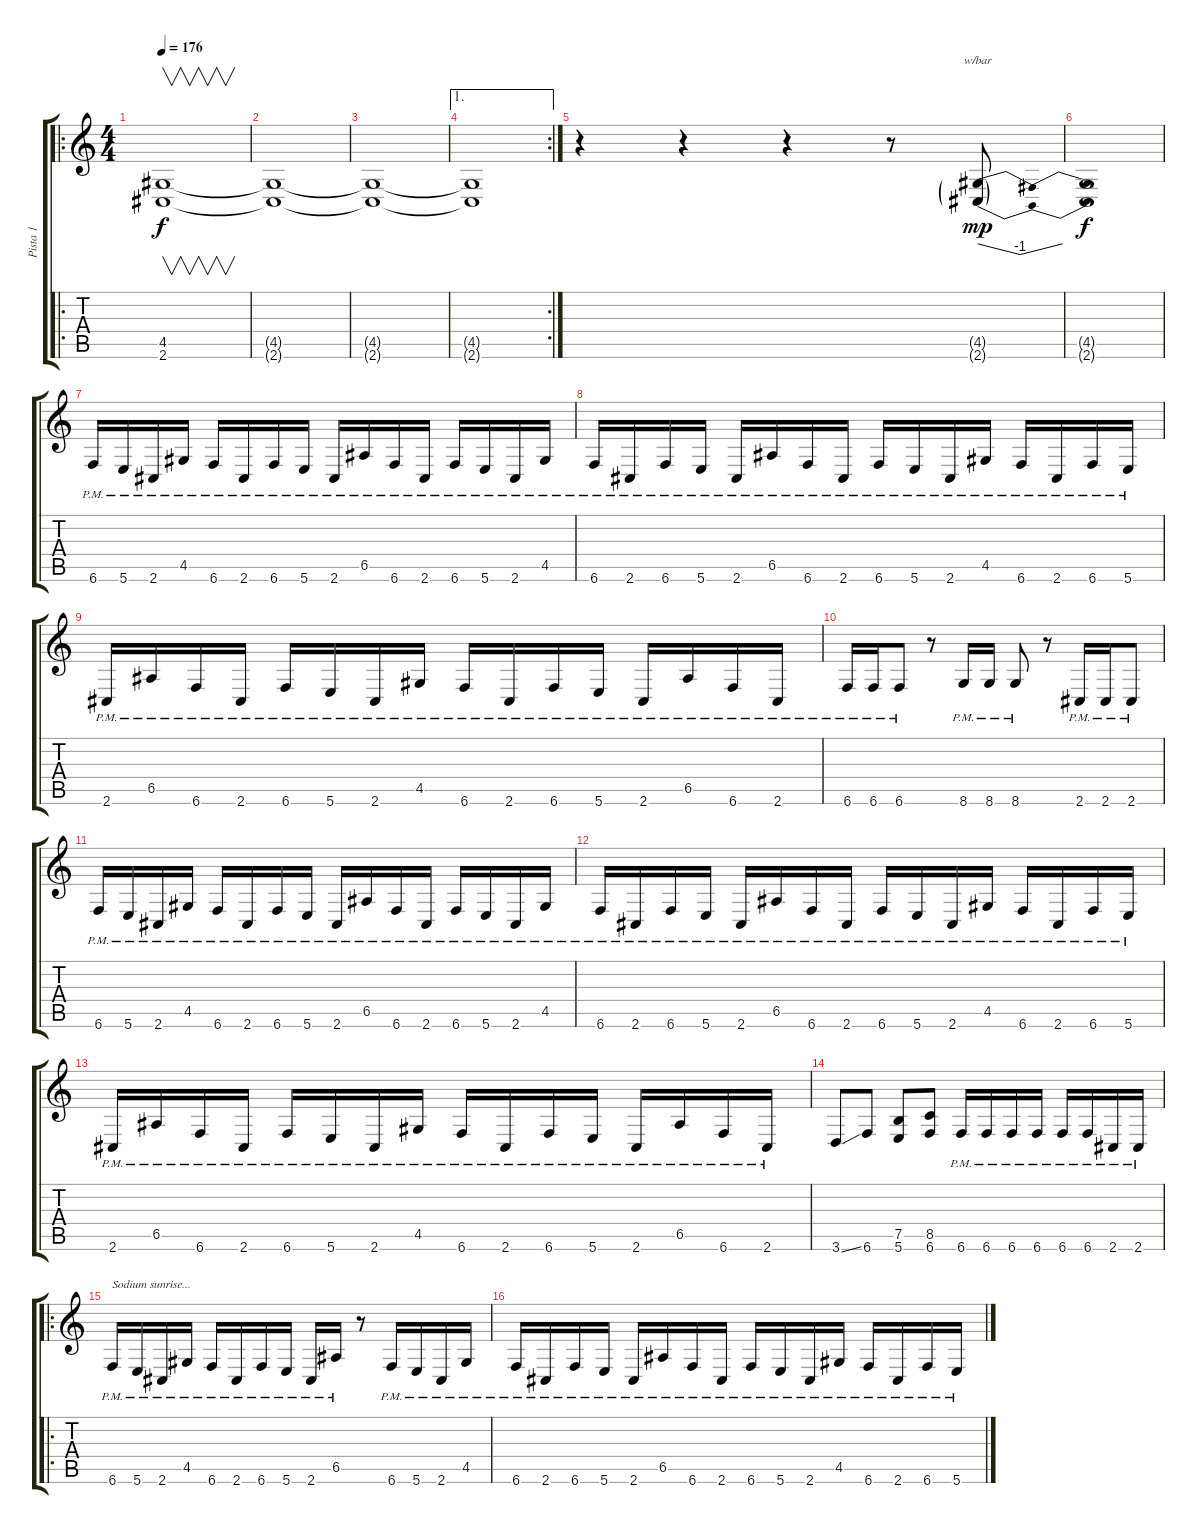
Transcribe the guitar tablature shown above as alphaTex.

\track ("Pista 1" "Pista 1") {instrument distortionguitar}
\staff {score tabs}
\tuning (B3 Gb3 D3 A2 E2 B1) {hide}
\ro
\ts (4 4)
\tempo 176
\clef g2
\ks c
(4.5 2.6).1{v dy f instrument distortionguitar} |
(4.5{t} 2.6{t}).1 |
(4.5{t} 2.6{t}).1 |
\ae 1
\rc 2
(4.5{t} 2.6{t}).1 |
r.4 r.4 r.4 r.8 (4.5{g} 2.6{g}).8{tbe (dip default 0 0 30 -4 60 0) dy mp} |
(4.5{t} 2.6{t}).1{dy f} |
6.6{pm}.16 5.6{pm}.16 2.6{pm}.16 4.5{pm}.16 6.6{pm}.16 2.6{pm}.16 6.6{pm}.16 5.6{pm}.16 2.6{pm}.16 6.5{pm}.16 6.6{pm}.16 2.6{pm}.16 6.6{pm}.16 5.6{pm}.16 2.6{pm}.16 4.5{pm}.16 |
6.6{pm}.16 2.6{pm}.16 6.6{pm}.16 5.6{pm}.16 2.6{pm}.16 6.5{pm}.16 6.6{pm}.16 2.6{pm}.16 6.6{pm}.16 5.6{pm}.16 2.6{pm}.16 4.5{pm}.16 6.6{pm}.16 2.6{pm}.16 6.6{pm}.16 5.6{pm}.16 |
2.6{pm}.16 6.5{pm}.16 6.6{pm}.16 2.6{pm}.16 6.6{pm}.16 5.6{pm}.16 2.6{pm}.16 4.5{pm}.16 6.6{pm}.16 2.6{pm}.16 6.6{pm}.16 5.6{pm}.16 2.6{pm}.16 6.5{pm}.16 6.6{pm}.16 2.6{pm}.16 |
6.6{pm}.16 6.6{pm}.16 6.6{pm}.8 r.8 8.6{pm}.16 8.6{pm}.16 8.6{pm}.8 r.8 2.6{pm}.16 2.6{pm}.16 2.6{pm}.8 |
6.6{pm}.16 5.6{pm}.16 2.6{pm}.16 4.5{pm}.16 6.6{pm}.16 2.6{pm}.16 6.6{pm}.16 5.6{pm}.16 2.6{pm}.16 6.5{pm}.16 6.6{pm}.16 2.6{pm}.16 6.6{pm}.16 5.6{pm}.16 2.6{pm}.16 4.5{pm}.16 |
6.6{pm}.16 2.6{pm}.16 6.6{pm}.16 5.6{pm}.16 2.6{pm}.16 6.5{pm}.16 6.6{pm}.16 2.6{pm}.16 6.6{pm}.16 5.6{pm}.16 2.6{pm}.16 4.5{pm}.16 6.6{pm}.16 2.6{pm}.16 6.6{pm}.16 5.6{pm}.16 |
2.6{pm}.16 6.5{pm}.16 6.6{pm}.16 2.6{pm}.16 6.6{pm}.16 5.6{pm}.16 2.6{pm}.16 4.5{pm}.16 6.6{pm}.16 2.6{pm}.16 6.6{pm}.16 5.6{pm}.16 2.6{pm}.16 6.5{pm}.16 6.6{pm}.16 2.6{pm}.16 |
3.6{ss}.8 6.6.8 (7.5 5.6).8 (8.5 6.6).8 6.6{pm}.16 6.6{pm}.16 6.6{pm}.16 6.6{pm}.16 6.6{pm}.16 6.6{pm}.16 2.6{pm}.16 2.6{pm}.16 |
\ro
6.6{pm}.16{txt "Sodium sunrise..."} 5.6{pm}.16 2.6{pm}.16 4.5{pm}.16 6.6{pm}.16 2.6{pm}.16 6.6{pm}.16 5.6{pm}.16 2.6{pm}.16 6.5{pm}.16 r.8 6.6{pm}.16 5.6{pm}.16 2.6{pm}.16 4.5{pm}.16 |
6.6{pm}.16 2.6{pm}.16 6.6{pm}.16 5.6{pm}.16 2.6{pm}.16 6.5{pm}.16 6.6{pm}.16 2.6{pm}.16 6.6{pm}.16 5.6{pm}.16 2.6{pm}.16 4.5{pm}.16 6.6{pm}.16 2.6{pm}.16 6.6{pm}.16 5.6{pm}.16
